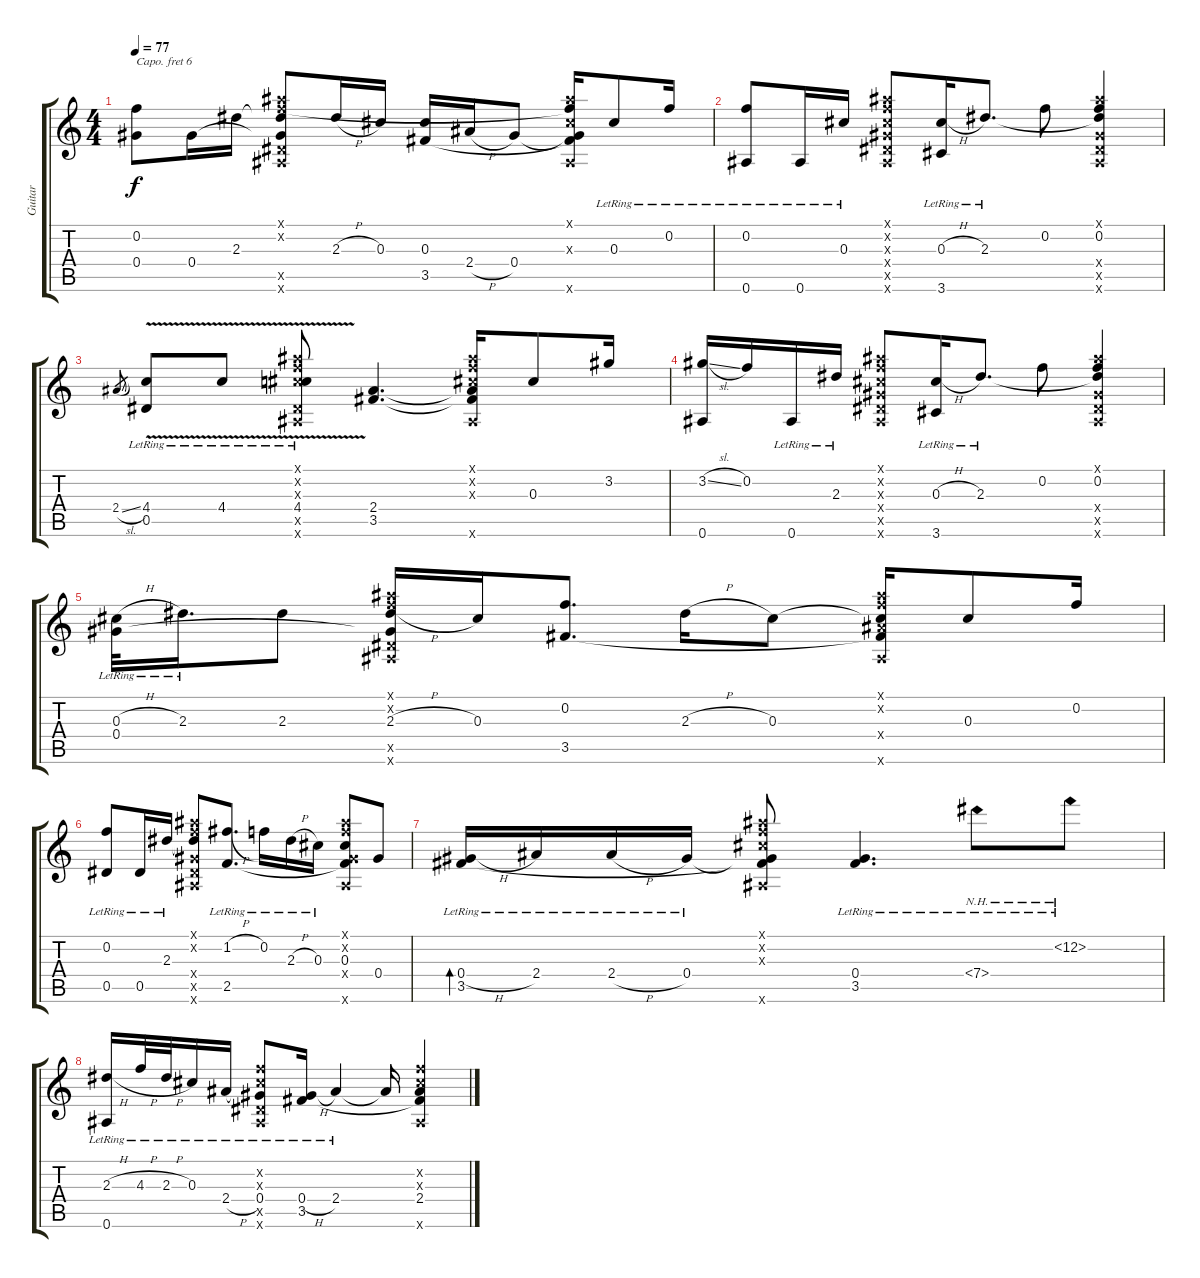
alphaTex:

\track ("Guitar" "Guitar") {instrument acousticguitarsteel}
\staff {score tabs}
\capo 6
\tuning (E4 B3 G3 D3 A2 E2) {hide}
\ts (4 4)
\tempo 77
\clef g2
\ks c
(0.2 0.4).8{dy f} 0.4.16 2.3.16 (0.1{x} 0.2{x} 2.3{t} 0.4{t} 0.5{x} 0.6{x}).8 2.3{h}.16 0.3.16 (0.3 3.5).16 2.4{h}.16 0.4.8 (0.1{x} 0.2{t} 0.3{x} 0.4{t} 3.5{t} 0.6{x}).16 0.3{lr}.8 0.2{lr}.16 |
(0.2{lr} 0.6{lr}).8 0.6{lr}.16 0.3{lr}.16 (0.1{x} 0.2{x} 0.3{x} 0.4{x} 0.5{x} 0.6{x}).8 (0.3{h lr} 3.6{lr}).16 2.3{lr}.8{d} 0.2.8 (0.1{x} 0.2 2.3{t} 0.4{x} 0.5{x} 0.6{x}).4 |
2.4{sl}.8{gr} (4.4{v lr} 0.5{lr}).8 4.4{v lr}.8 (0.1{x} 0.2{x} 0.3{x} 4.4{v lr} 0.5{x} 0.6{x}).8 (2.4 3.5).4{d} (0.1{x} 0.2{x} 0.3{x} 2.4{t} 3.5{t} 0.6{x}).16 0.3.8 3.2.16 |
(3.2{sl} 0.6).16 0.2.16 0.6{lr}.16 2.3{lr}.16 (0.1{x} 0.2{x} 0.3{x} 0.4{x} 0.5{x} 0.6{x}).8 (0.3{h lr} 3.6{lr}).16 2.3{lr}.8{d} 0.2.8 (0.1{x} 0.2 2.3{t} 0.4{x} 0.5{x} 0.6{x}).4 |
(0.3{h lr} 0.4{lr}).32 2.3{lr}.16{d} 2.3.8 (0.1{x} 0.2{x} 2.3{h} 0.4{t} 0.5{x} 0.6{x}).16 0.3.16 (0.2 3.5).8{d} 2.3{h}.16 0.3.8 (0.1{x} 0.2{x} 0.3{t} 2.4{x} 3.5{t} 0.6{x}).16 0.3.8 0.2.16 |
(0.2{lr} 0.5{lr}).8 0.5{lr}.16 2.3{lr}.16 (0.1{x} 0.2{x} 2.3{t} 0.4{x} 0.5{x} 0.6{x}).8 (1.2{h lr} 2.5{lr}).8{d} 0.2{lr}.16 2.3{h lr}.16 0.3{lr}.16 (0.1{x} 0.2{x} 0.3 0.4{x} 2.5{t} 0.6{x}).8 0.4.8 |
(0.4{h lr} 3.5{lr}).16{bd 30} 2.4{lr}.16 2.4{h lr}.16 0.4{lr}.16 (0.1{x} 0.2{x} 0.3{x} 0.4{t} 3.5{t} 0.6{x}).8 (0.4{lr} 3.5{lr}).4{d} 7.4{nh lr}.8 12.2{nh lr}.8 |
(2.3{h lr} 0.6{lr}).16 4.3{h lr}.32 2.3{h lr}.32 0.3{lr}.16 2.4{h lr}.16 (0.2{x} 0.3{x} 0.4{lr} 0.5{x} 0.6{x}).8 (0.4{h lr} 3.5{lr}).16 2.4{lr}.4 2.4{t}.16 (0.2{x} 0.3{x} 2.4 3.5{t} 0.6{x}).4
